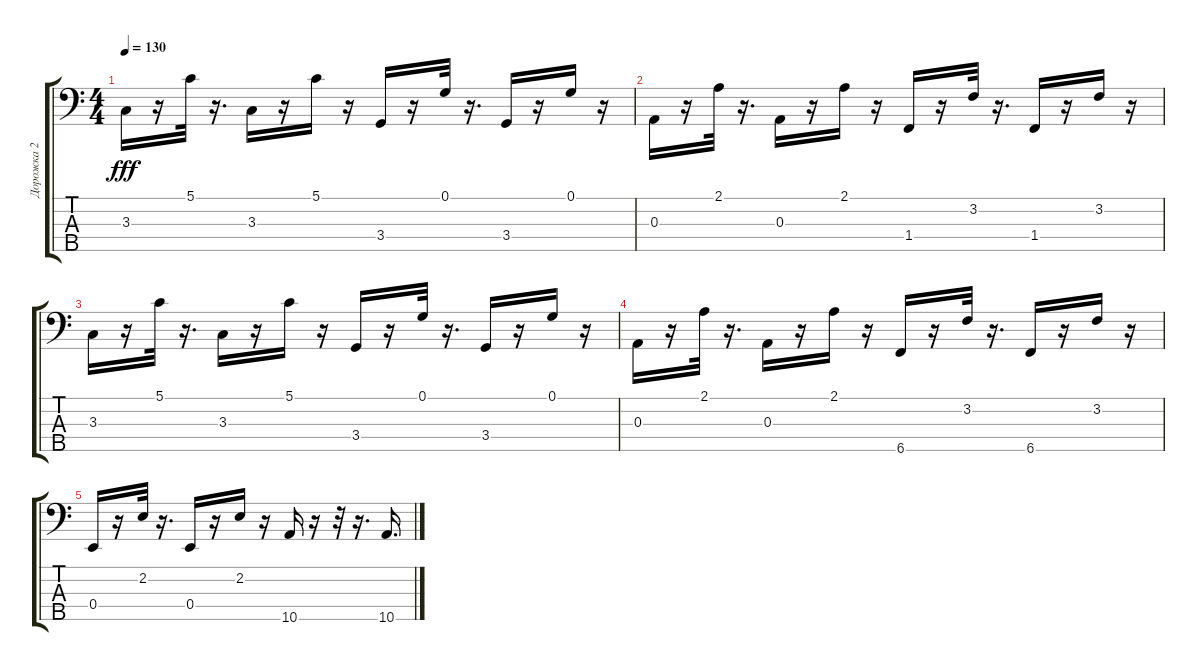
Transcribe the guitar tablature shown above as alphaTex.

\track ("Дорожка 2" "Дорожка 2") {instrument electricguitarjazz}
\staff {score tabs}
\tuning (G2 D2 A1 E1 B0) {hide}
\ts (4 4)
\tempo 130
\clef f4
\ks c
3.3.16{dy fff} r.16 5.1.32 r.16{d} 3.3.16 r.16 5.1.16 r.16 3.4.16 r.16 0.1.32 r.16{d} 3.4.16 r.16 0.1.16 r.16 |
0.3.16 r.16 2.1.32 r.16{d} 0.3.16 r.16 2.1.16 r.16 1.4.16 r.16 3.2.32 r.16{d} 1.4.16 r.16 3.2.16 r.16 |
3.3.16 r.16 5.1.32 r.16{d} 3.3.16 r.16 5.1.16 r.16 3.4.16 r.16 0.1.32 r.16{d} 3.4.16 r.16 0.1.16 r.16 |
0.3.16 r.16 2.1.32 r.16{d} 0.3.16 r.16 2.1.16 r.16 6.5.16 r.16 3.2.32 r.16{d} 6.5.16 r.16 3.2.16 r.16 |
0.4.16 r.16 2.2.32 r.16{d} 0.4.16 r.16 2.2.16 r.16 10.5.16 r.16 r.32 r.16{d} 10.5.16{d}
